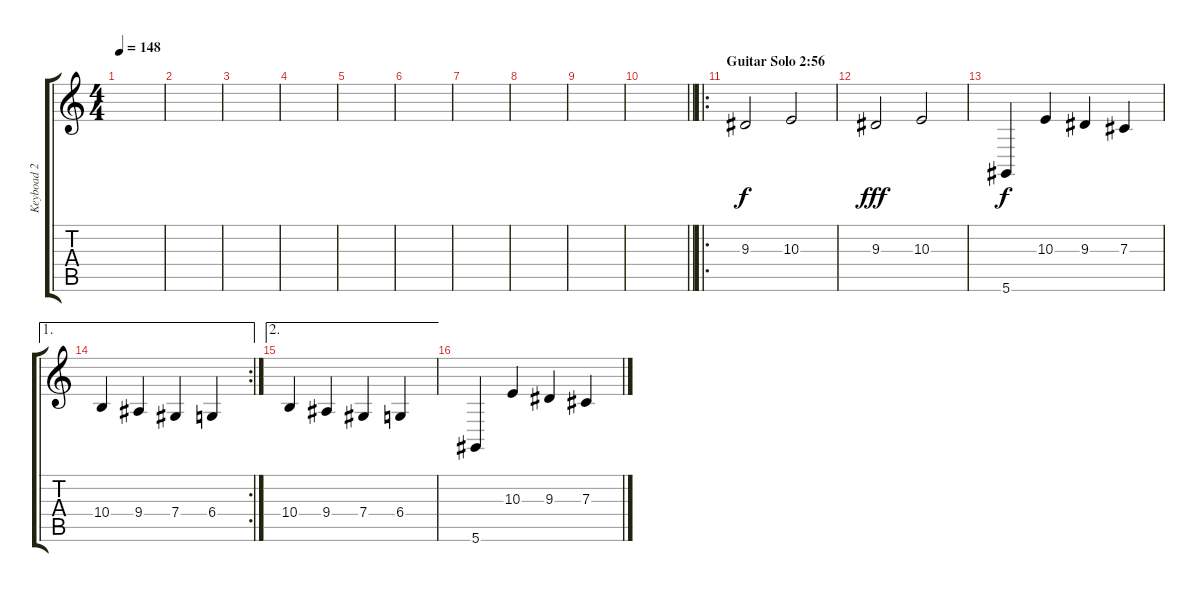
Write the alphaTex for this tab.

\track ("Keyboad 2" "Keyboad 2") {instrument stringensemble1}
\staff {score tabs}
\tuning (Eb4 Bb3 Gb3 Db3 Ab2 Eb2) {hide}
\ts (4 4)
\tempo 148
\clef g2
\ks c
|
|
|
|
|
|
|
|
|
\barLineRight lightlight
|
\ro
\section ("" "Guitar Solo 2:56")
9.3.2 10.3.2 |
9.3.2{dy fff} 10.3.2 |
5.6.4{dy f} 10.3.4 9.3.4 7.3.4 |
\ae 1
\rc 2
10.4.4 9.4.4 7.4.4 6.4.4 |
\ae 2
10.4.4 9.4.4 7.4.4 6.4.4 |
5.6.4 10.3.4 9.3.4 7.3.4
